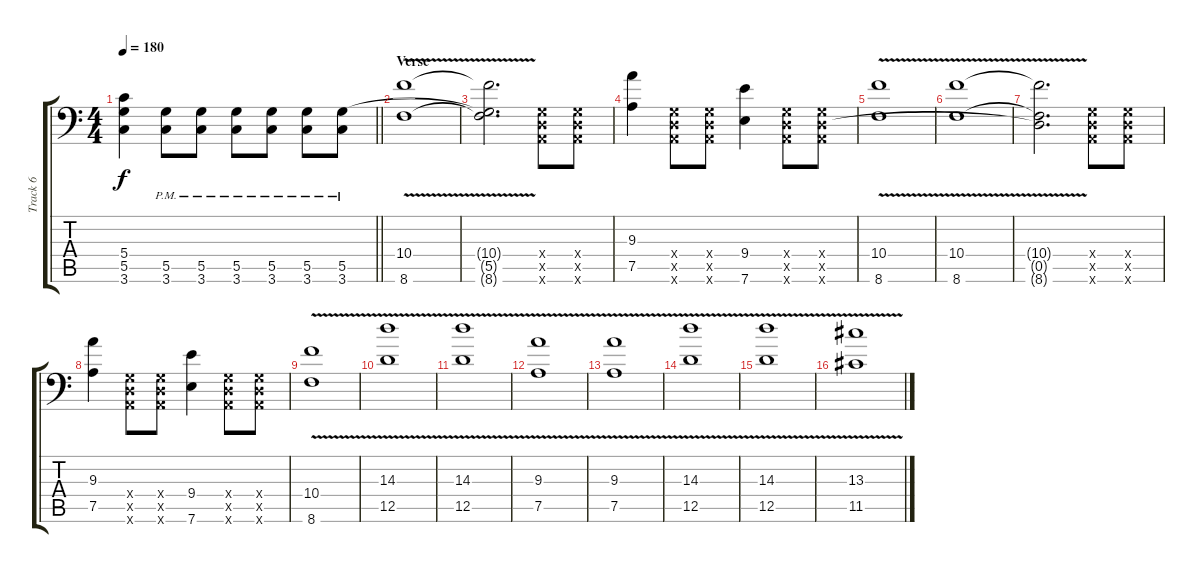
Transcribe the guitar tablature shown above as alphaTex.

\track ("Track 6" "Track 6") {instrument distortionguitar}
\staff {score tabs}
\tuning (A3 E3 C3 G2 D2 A1) {hide}
\ts (4 4)
\tempo 180
\clef f4
\barLineRight lightlight
\ks c
(5.4 5.5 3.6).4{dy f} (5.5{pm} 3.6{pm}).8 (5.5{pm} 3.6{pm}).8 (5.5{pm} 3.6{pm}).8 (5.5{pm} 3.6{pm}).8 (5.5{pm} 3.6{pm}).8 (5.5{pm} 3.6{pm}).8 |
\section ("" "Verse")
(10.4{v} 8.6{v}).1 |
(10.4{t} 5.5{t} 8.6{t}).2{d} (0.4{x} 0.5{x} 0.6{x}).8 (0.4{x} 0.5{x} 0.6{x}).8 |
(9.3 7.5).4 (0.4{x} 0.5{x} 0.6{x}).8 (0.4{x} 0.5{x} 0.6{x}).8 (9.4 7.6).4 (0.4{x} 0.5{x} 0.6{x}).8 (0.4{x} 0.5{x} 0.6{x}).8 |
(10.4{v} 8.6{v}).1 |
(10.4{v} 8.6{v}).1 |
(10.4{t} 0.5{t} 8.6{t}).2{d} (0.4{x} 0.5{x} 0.6{x}).8 (0.4{x} 0.5{x} 0.6{x}).8 |
(9.3 7.5).4 (0.4{x} 0.5{x} 0.6{x}).8 (0.4{x} 0.5{x} 0.6{x}).8 (9.4 7.6).4 (0.4{x} 0.5{x} 0.6{x}).8 (0.4{x} 0.5{x} 0.6{x}).8 |
(10.4{v} 8.6{v}).1 |
(14.3{v} 12.5{v}).1 |
(14.3{v} 12.5{v}).1 |
(9.3{v} 7.5{v}).1 |
(9.3{v} 7.5{v}).1 |
(14.3{v} 12.5{v}).1 |
(14.3{v} 12.5{v}).1 |
(13.3{v} 11.5{v}).1
